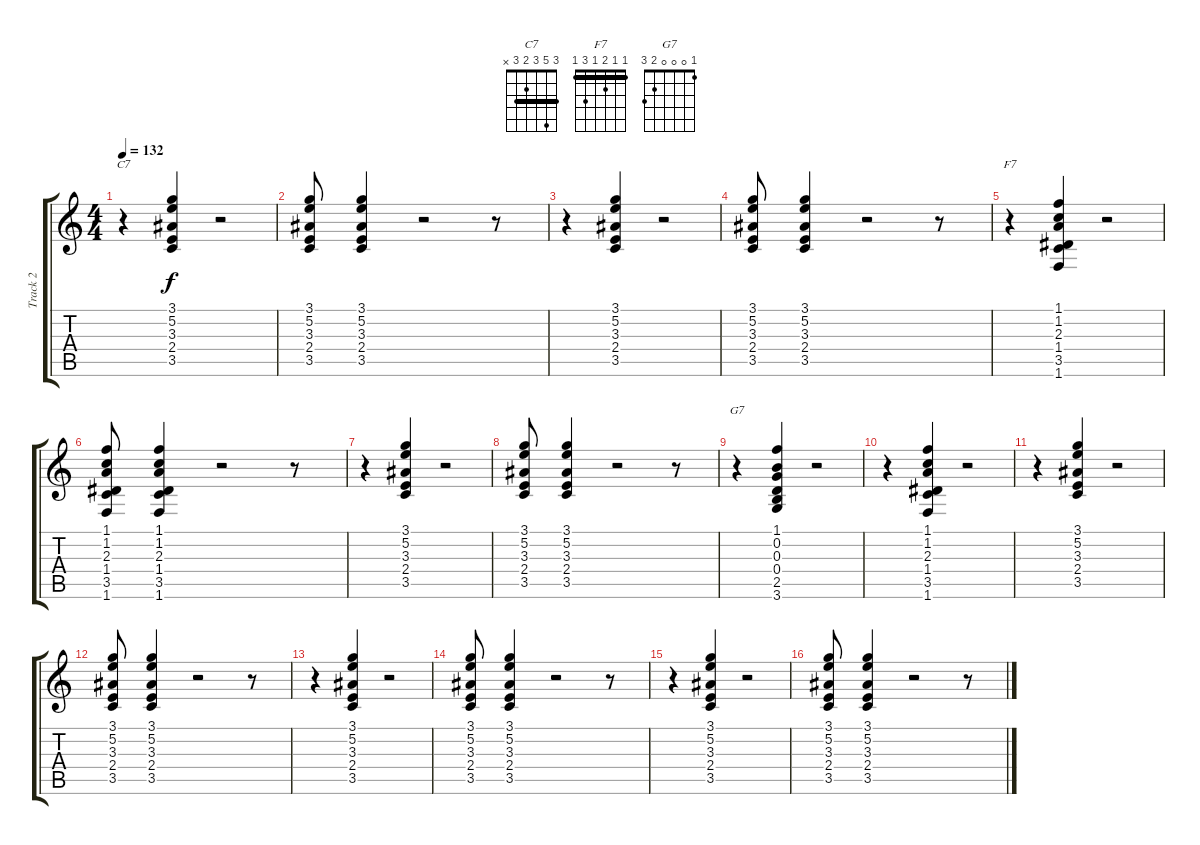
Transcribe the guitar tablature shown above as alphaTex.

\track ("Track 2" "Track 2") {instrument acousticguitarsteel}
\staff {score tabs}
\tuning (E4 B3 G3 D3 A2 E2) {hide}
\chord ("C7" 3 5 3 2 3 x) {barre 3}
\chord ("F7" 1 1 2 1 3 1) {barre 1}
\chord ("G7" 1 0 0 0 2 3)
\ts (4 4)
\tempo 132
\clef g2
\ks c
r.4{ch "C7" dy f instrument acousticguitarsteel} (3.1 5.2 3.3 2.4 3.5).4 r.2 |
(3.1 5.2 3.3 2.4 3.5).8 (3.1 5.2 3.3 2.4 3.5).4 r.2 r.8 |
r.4 (3.1 5.2 3.3 2.4 3.5).4 r.2 |
(3.1 5.2 3.3 2.4 3.5).8 (3.1 5.2 3.3 2.4 3.5).4 r.2 r.8 |
r.4{ch "F7"} (1.1 1.2 2.3 1.4 3.5 1.6).4 r.2 |
(1.1 1.2 2.3 1.4 3.5 1.6).8 (1.1 1.2 2.3 1.4 3.5 1.6).4 r.2 r.8 |
r.4 (3.1 5.2 3.3 2.4 3.5).4 r.2 |
(3.1 5.2 3.3 2.4 3.5).8 (3.1 5.2 3.3 2.4 3.5).4 r.2 r.8 |
r.4{ch "G7"} (1.1 0.2 0.3 0.4 2.5 3.6).4 r.2 |
r.4 (1.1 1.2 2.3 1.4 3.5 1.6).4 r.2 |
r.4 (3.1 5.2 3.3 2.4 3.5).4 r.2 |
(3.1 5.2 3.3 2.4 3.5).8 (3.1 5.2 3.3 2.4 3.5).4 r.2 r.8 |
r.4 (3.1 5.2 3.3 2.4 3.5).4 r.2 |
(3.1 5.2 3.3 2.4 3.5).8 (3.1 5.2 3.3 2.4 3.5).4 r.2 r.8 |
r.4 (3.1 5.2 3.3 2.4 3.5).4 r.2 |
(3.1 5.2 3.3 2.4 3.5).8 (3.1 5.2 3.3 2.4 3.5).4 r.2 r.8
